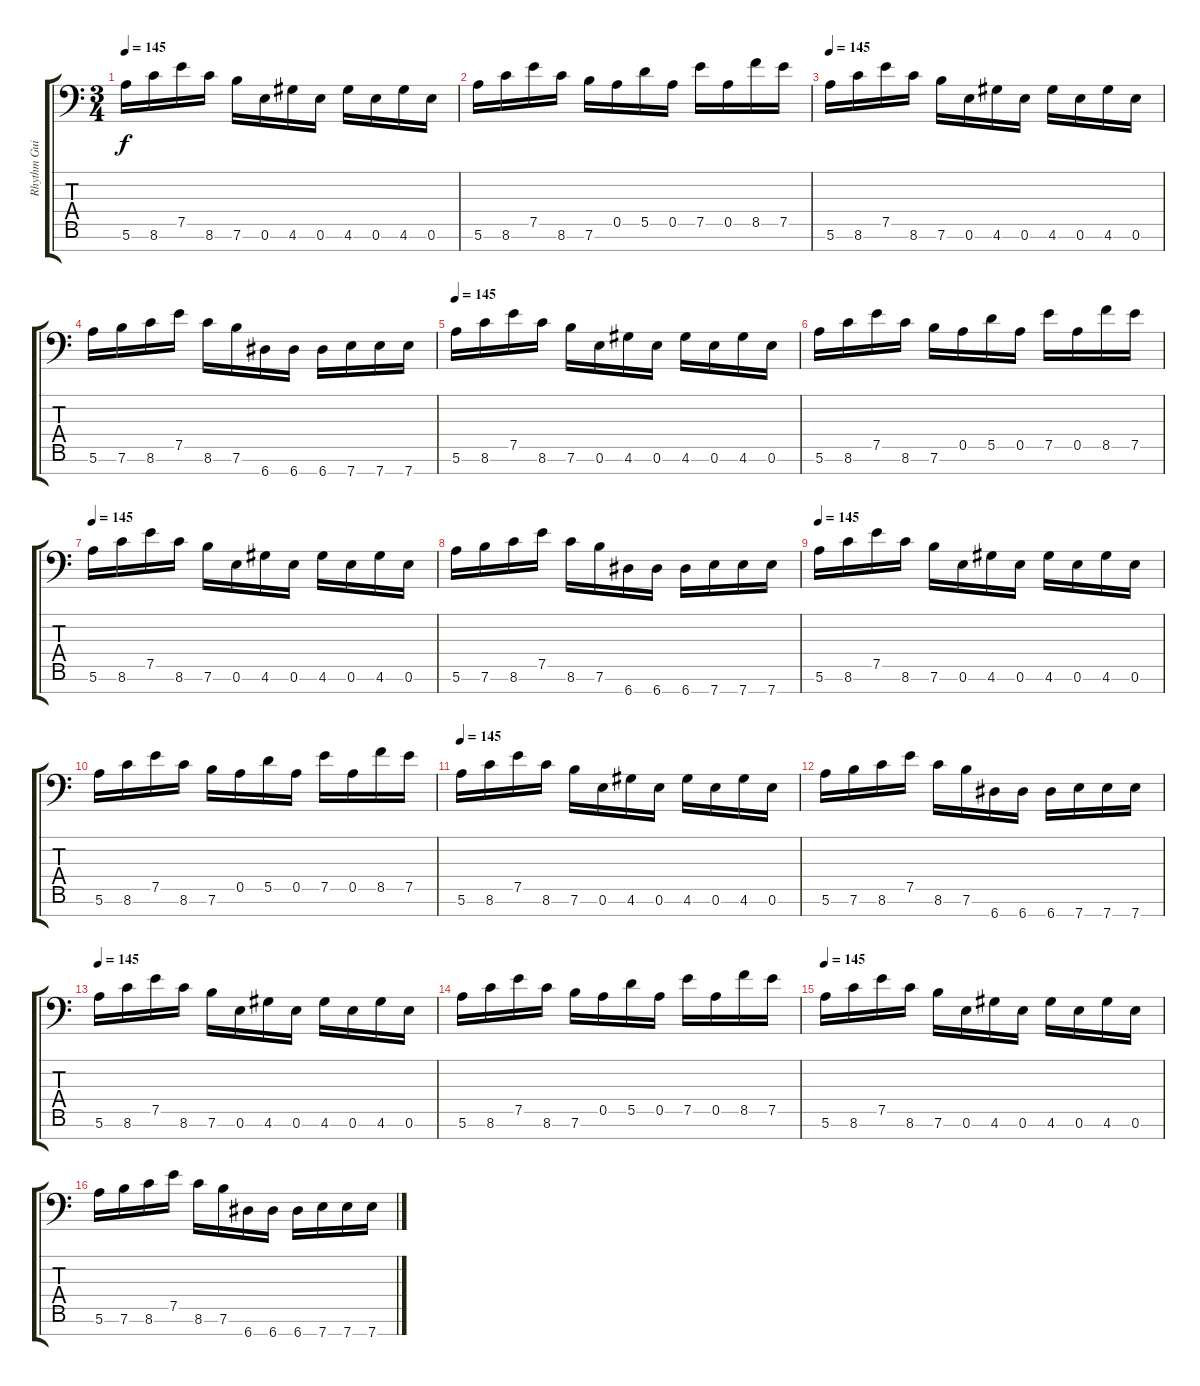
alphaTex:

\track ("Rhythm Guitar" "Rhythm Gui") {instrument distortionguitar}
\staff {score tabs}
\tuning (E4 B3 G3 D3 A2 E2 A1) {hide}
\ts (3 4)
\tempo 145
\clef f4
\ks c
5.6.16{dy f} 8.6.16 7.5.16 8.6.16 7.6.16 0.6.16 4.6.16 0.6.16 4.6.16 0.6.16 4.6.16 0.6.16 |
5.6.16 8.6.16 7.5.16 8.6.16 7.6.16 0.5.16 5.5.16 0.5.16 7.5.16 0.5.16 8.5.16 7.5.16 |
\tempo 145
5.6.16 8.6.16 7.5.16 8.6.16 7.6.16 0.6.16 4.6.16 0.6.16 4.6.16 0.6.16 4.6.16 0.6.16 |
5.6.16 7.6.16 8.6.16 7.5.16 8.6.16 7.6.16 6.7.16 6.7.16 6.7.16 7.7.16 7.7.16 7.7.16 |
\tempo 145
5.6.16 8.6.16 7.5.16 8.6.16 7.6.16 0.6.16 4.6.16 0.6.16 4.6.16 0.6.16 4.6.16 0.6.16 |
5.6.16 8.6.16 7.5.16 8.6.16 7.6.16 0.5.16 5.5.16 0.5.16 7.5.16 0.5.16 8.5.16 7.5.16 |
\tempo 145
5.6.16 8.6.16 7.5.16 8.6.16 7.6.16 0.6.16 4.6.16 0.6.16 4.6.16 0.6.16 4.6.16 0.6.16 |
5.6.16 7.6.16 8.6.16 7.5.16 8.6.16 7.6.16 6.7.16 6.7.16 6.7.16 7.7.16 7.7.16 7.7.16 |
\tempo 145
5.6.16 8.6.16 7.5.16 8.6.16 7.6.16 0.6.16 4.6.16 0.6.16 4.6.16 0.6.16 4.6.16 0.6.16 |
5.6.16 8.6.16 7.5.16 8.6.16 7.6.16 0.5.16 5.5.16 0.5.16 7.5.16 0.5.16 8.5.16 7.5.16 |
\tempo 145
5.6.16 8.6.16 7.5.16 8.6.16 7.6.16 0.6.16 4.6.16 0.6.16 4.6.16 0.6.16 4.6.16 0.6.16 |
5.6.16 7.6.16 8.6.16 7.5.16 8.6.16 7.6.16 6.7.16 6.7.16 6.7.16 7.7.16 7.7.16 7.7.16 |
\tempo 145
5.6.16 8.6.16 7.5.16 8.6.16 7.6.16 0.6.16 4.6.16 0.6.16 4.6.16 0.6.16 4.6.16 0.6.16 |
5.6.16 8.6.16 7.5.16 8.6.16 7.6.16 0.5.16 5.5.16 0.5.16 7.5.16 0.5.16 8.5.16 7.5.16 |
\tempo 145
5.6.16 8.6.16 7.5.16 8.6.16 7.6.16 0.6.16 4.6.16 0.6.16 4.6.16 0.6.16 4.6.16 0.6.16 |
5.6.16 7.6.16 8.6.16 7.5.16 8.6.16 7.6.16 6.7.16 6.7.16 6.7.16 7.7.16 7.7.16 7.7.16
